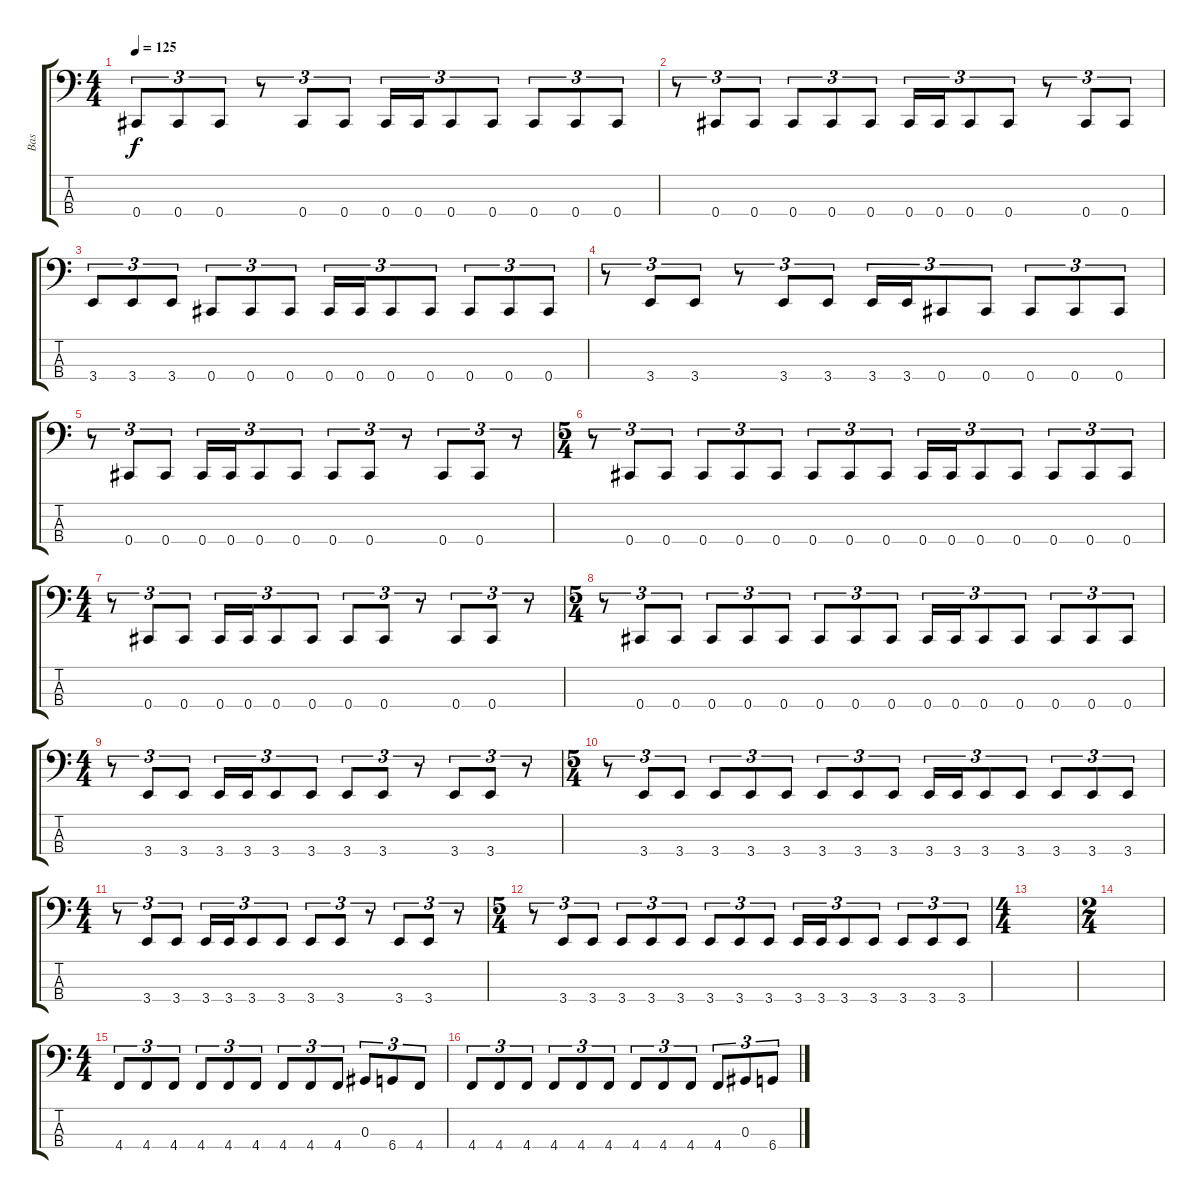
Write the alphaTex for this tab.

\track ("Bas" "Bas") {instrument electricbasspick}
\staff {score tabs}
\tuning (Gb2 Db2 Ab1 Db1) {hide}
\ts (4 4)
\tempo 125
\clef f4
\ks c
0.4.8{tu (3 2) dy f} 0.4.8{tu (3 2)} 0.4.8{tu (3 2)} r.8{tu (3 2)} 0.4.8{tu (3 2)} 0.4.8{tu (3 2)} 0.4.16{tu (3 2)} 0.4.16{tu (3 2)} 0.4.8{tu (3 2)} 0.4.8{tu (3 2)} 0.4.8{tu (3 2)} 0.4.8{tu (3 2)} 0.4.8{tu (3 2)} |
r.8{tu (3 2)} 0.4.8{tu (3 2)} 0.4.8{tu (3 2)} 0.4.8{tu (3 2)} 0.4.8{tu (3 2)} 0.4.8{tu (3 2)} 0.4.16{tu (3 2)} 0.4.16{tu (3 2)} 0.4.8{tu (3 2)} 0.4.8{tu (3 2)} r.8{tu (3 2)} 0.4.8{tu (3 2)} 0.4.8{tu (3 2)} |
3.4.8{tu (3 2)} 3.4.8{tu (3 2)} 3.4.8{tu (3 2)} 0.4.8{tu (3 2)} 0.4.8{tu (3 2)} 0.4.8{tu (3 2)} 0.4.16{tu (3 2)} 0.4.16{tu (3 2)} 0.4.8{tu (3 2)} 0.4.8{tu (3 2)} 0.4.8{tu (3 2)} 0.4.8{tu (3 2)} 0.4.8{tu (3 2)} |
r.8{tu (3 2)} 3.4.8{tu (3 2)} 3.4.8{tu (3 2)} r.8{tu (3 2)} 3.4.8{tu (3 2)} 3.4.8{tu (3 2)} 3.4.16{tu (3 2)} 3.4.16{tu (3 2)} 0.4.8{tu (3 2)} 0.4.8{tu (3 2)} 0.4.8{tu (3 2)} 0.4.8{tu (3 2)} 0.4.8{tu (3 2)} |
r.8{tu (3 2)} 0.4.8{tu (3 2)} 0.4.8{tu (3 2)} 0.4.16{tu (3 2)} 0.4.16{tu (3 2)} 0.4.8{tu (3 2)} 0.4.8{tu (3 2)} 0.4.8{tu (3 2)} 0.4.8{tu (3 2)} r.8{tu (3 2)} 0.4.8{tu (3 2)} 0.4.8{tu (3 2)} r.8{tu (3 2)} |
\ts (5 4)
r.8{tu (3 2)} 0.4.8{tu (3 2)} 0.4.8{tu (3 2)} 0.4.8{tu (3 2)} 0.4.8{tu (3 2)} 0.4.8{tu (3 2)} 0.4.8{tu (3 2)} 0.4.8{tu (3 2)} 0.4.8{tu (3 2)} 0.4.16{tu (3 2)} 0.4.16{tu (3 2)} 0.4.8{tu (3 2)} 0.4.8{tu (3 2)} 0.4.8{tu (3 2)} 0.4.8{tu (3 2)} 0.4.8{tu (3 2)} |
\ts (4 4)
r.8{tu (3 2)} 0.4.8{tu (3 2)} 0.4.8{tu (3 2)} 0.4.16{tu (3 2)} 0.4.16{tu (3 2)} 0.4.8{tu (3 2)} 0.4.8{tu (3 2)} 0.4.8{tu (3 2)} 0.4.8{tu (3 2)} r.8{tu (3 2)} 0.4.8{tu (3 2)} 0.4.8{tu (3 2)} r.8{tu (3 2)} |
\ts (5 4)
r.8{tu (3 2)} 0.4.8{tu (3 2)} 0.4.8{tu (3 2)} 0.4.8{tu (3 2)} 0.4.8{tu (3 2)} 0.4.8{tu (3 2)} 0.4.8{tu (3 2)} 0.4.8{tu (3 2)} 0.4.8{tu (3 2)} 0.4.16{tu (3 2)} 0.4.16{tu (3 2)} 0.4.8{tu (3 2)} 0.4.8{tu (3 2)} 0.4.8{tu (3 2)} 0.4.8{tu (3 2)} 0.4.8{tu (3 2)} |
\ts (4 4)
r.8{tu (3 2)} 3.4.8{tu (3 2)} 3.4.8{tu (3 2)} 3.4.16{tu (3 2)} 3.4.16{tu (3 2)} 3.4.8{tu (3 2)} 3.4.8{tu (3 2)} 3.4.8{tu (3 2)} 3.4.8{tu (3 2)} r.8{tu (3 2)} 3.4.8{tu (3 2)} 3.4.8{tu (3 2)} r.8{tu (3 2)} |
\ts (5 4)
r.8{tu (3 2)} 3.4.8{tu (3 2)} 3.4.8{tu (3 2)} 3.4.8{tu (3 2)} 3.4.8{tu (3 2)} 3.4.8{tu (3 2)} 3.4.8{tu (3 2)} 3.4.8{tu (3 2)} 3.4.8{tu (3 2)} 3.4.16{tu (3 2)} 3.4.16{tu (3 2)} 3.4.8{tu (3 2)} 3.4.8{tu (3 2)} 3.4.8{tu (3 2)} 3.4.8{tu (3 2)} 3.4.8{tu (3 2)} |
\ts (4 4)
r.8{tu (3 2)} 3.4.8{tu (3 2)} 3.4.8{tu (3 2)} 3.4.16{tu (3 2)} 3.4.16{tu (3 2)} 3.4.8{tu (3 2)} 3.4.8{tu (3 2)} 3.4.8{tu (3 2)} 3.4.8{tu (3 2)} r.8{tu (3 2)} 3.4.8{tu (3 2)} 3.4.8{tu (3 2)} r.8{tu (3 2)} |
\ts (5 4)
r.8{tu (3 2)} 3.4.8{tu (3 2)} 3.4.8{tu (3 2)} 3.4.8{tu (3 2)} 3.4.8{tu (3 2)} 3.4.8{tu (3 2)} 3.4.8{tu (3 2)} 3.4.8{tu (3 2)} 3.4.8{tu (3 2)} 3.4.16{tu (3 2)} 3.4.16{tu (3 2)} 3.4.8{tu (3 2)} 3.4.8{tu (3 2)} 3.4.8{tu (3 2)} 3.4.8{tu (3 2)} 3.4.8{tu (3 2)} |
\ts (4 4)
|
\ts (2 4)
|
\ts (4 4)
4.4.8{tu (3 2)} 4.4.8{tu (3 2)} 4.4.8{tu (3 2)} 4.4.8{tu (3 2)} 4.4.8{tu (3 2)} 4.4.8{tu (3 2)} 4.4.8{tu (3 2)} 4.4.8{tu (3 2)} 4.4.8{tu (3 2)} 0.3.8{tu (3 2)} 6.4.8{tu (3 2)} 4.4.8{tu (3 2)} |
4.4.8{tu (3 2)} 4.4.8{tu (3 2)} 4.4.8{tu (3 2)} 4.4.8{tu (3 2)} 4.4.8{tu (3 2)} 4.4.8{tu (3 2)} 4.4.8{tu (3 2)} 4.4.8{tu (3 2)} 4.4.8{tu (3 2)} 4.4.8{tu (3 2)} 0.3.8{tu (3 2)} 6.4.8{tu (3 2)}
